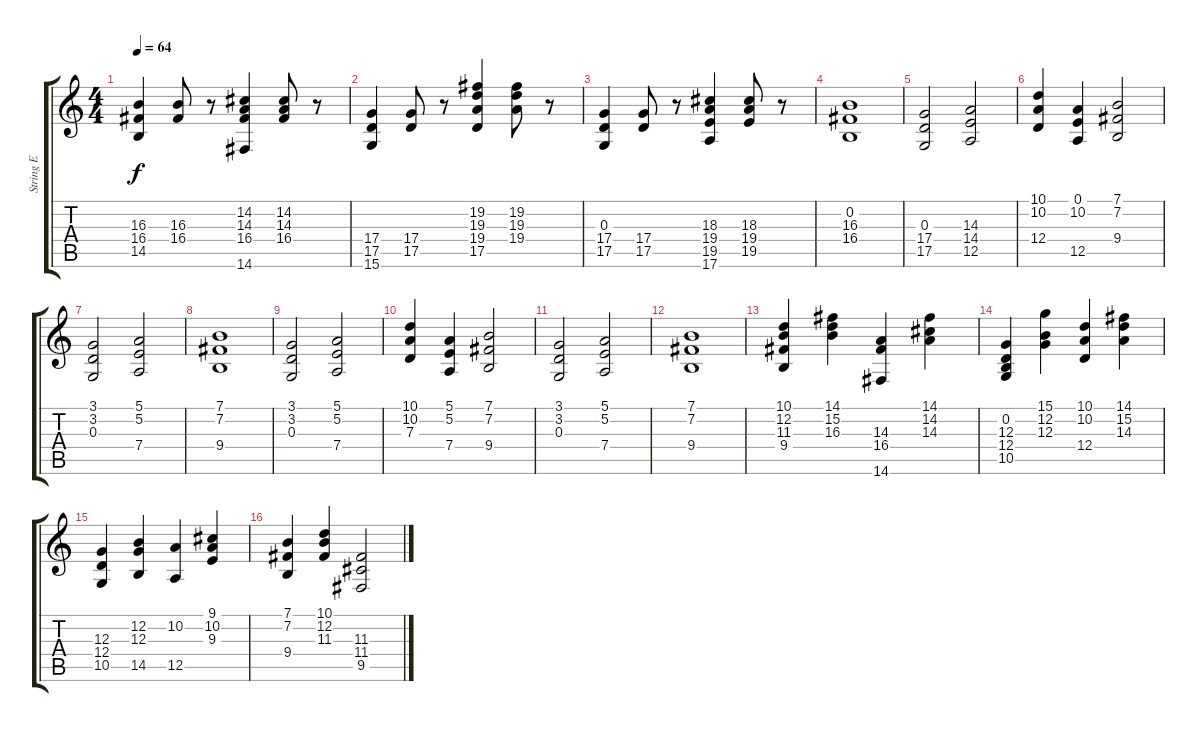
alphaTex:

\track ("  String Ensamble" "  String E") {instrument stringensemble2}
\staff {score tabs}
\tuning (E4 B3 G3 D3 A2 E2) {hide}
\ts (4 4)
\tempo 64
\clef g2
\ks c
(16.3 16.4 14.5).4{dy f} (16.3 16.4).8 r.8 (14.2 14.3 16.4 14.6).4 (14.2 14.3 16.4).8 r.8 |
(17.4 17.5 15.6).4 (17.4 17.5).8 r.8 (19.2 19.3 19.4 17.5).4 (19.2 19.3 19.4).8 r.8 |
(0.3 17.4 17.5).4 (17.4 17.5).8 r.8 (18.3 19.4 19.5 17.6).4 (18.3 19.4 19.5).8 r.8 |
(0.2 16.3 16.4).1 |
(0.3 17.4 17.5).2 (14.3 14.4 12.5).2 |
(10.1 10.2 12.4).4 (0.1 10.2 12.5).4 (7.1 7.2 9.4).2 |
(3.1 3.2 0.3).2 (5.1 5.2 7.4).2 |
(7.1 7.2 9.4).1 |
(3.1 3.2 0.3).2 (5.1 5.2 7.4).2 |
(10.1 10.2 7.3).4 (5.1 5.2 7.4).4 (7.1 7.2 9.4).2 |
(3.1 3.2 0.3).2 (5.1 5.2 7.4).2 |
(7.1 7.2 9.4).1 |
(10.1 12.2 11.3 9.4).4 (14.1 15.2 16.3).4 (14.3 16.4 14.6).4 (14.1 14.2 14.3).4 |
(0.2 12.3 12.4 10.5).4 (15.1 12.2 12.3).4 (10.1 10.2 12.4).4 (14.1 15.2 14.3).4 |
(12.3 12.4 10.5).4 (12.2 12.3 14.5).4 (10.2 12.5).4 (9.1 10.2 9.3).4 |
(7.1 7.2 9.4).4 (10.1 12.2 11.3).4 (11.3 11.4 9.5).2
